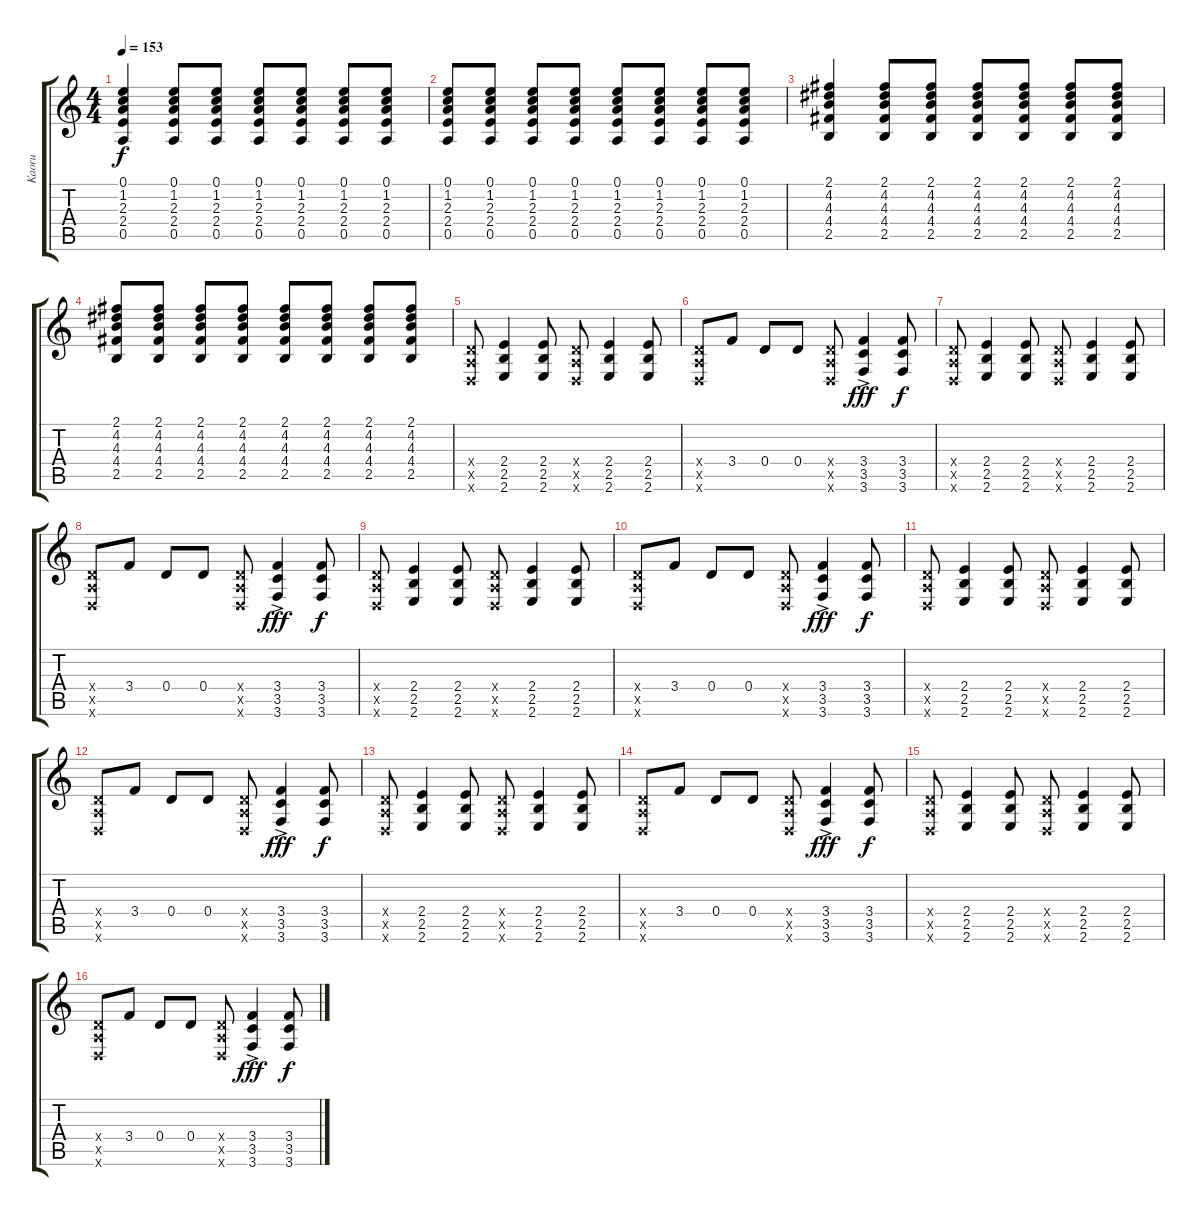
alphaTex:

\track ("Kaoru" "Kaoru") {instrument distortionguitar}
\staff {score tabs}
\tuning (E4 B3 G3 D3 A2 D2) {hide}
\ts (4 4)
\tempo 153
\clef g2
\ks c
(0.1 1.2 2.3 2.4 0.5).4{dy f} (0.1 1.2 2.3 2.4 0.5).8 (0.1 1.2 2.3 2.4 0.5).8 (0.1 1.2 2.3 2.4 0.5).8 (0.1 1.2 2.3 2.4 0.5).8 (0.1 1.2 2.3 2.4 0.5).8 (0.1 1.2 2.3 2.4 0.5).8 |
(0.1 1.2 2.3 2.4 0.5).8 (0.1 1.2 2.3 2.4 0.5).8 (0.1 1.2 2.3 2.4 0.5).8 (0.1 1.2 2.3 2.4 0.5).8 (0.1 1.2 2.3 2.4 0.5).8 (0.1 1.2 2.3 2.4 0.5).8 (0.1 1.2 2.3 2.4 0.5).8 (0.1 1.2 2.3 2.4 0.5).8 |
(2.1 4.2 4.3 4.4 2.5).4 (2.1 4.2 4.3 4.4 2.5).8 (2.1 4.2 4.3 4.4 2.5).8 (2.1 4.2 4.3 4.4 2.5).8 (2.1 4.2 4.3 4.4 2.5).8 (2.1 4.2 4.3 4.4 2.5).8 (2.1 4.2 4.3 4.4 2.5).8 |
(2.1 4.2 4.3 4.4 2.5).8 (2.1 4.2 4.3 4.4 2.5).8 (2.1 4.2 4.3 4.4 2.5).8 (2.1 4.2 4.3 4.4 2.5).8 (2.1 4.2 4.3 4.4 2.5).8 (2.1 4.2 4.3 4.4 2.5).8 (2.1 4.2 4.3 4.4 2.5).8 (2.1 4.2 4.3 4.4 2.5).8 |
(0.4{x} 0.5{x} 0.6{x}).8 (2.4 2.5 2.6).4 (2.4 2.5 2.6).8 (0.4{x} 0.5{x} 0.6{x}).8 (2.4 2.5 2.6).4 (2.4 2.5 2.6).8 |
(0.4{x} 0.5{x} 0.6{x}).8 3.4.8 0.4.8 0.4.8 (0.4{x} 0.5{x} 0.6{x}).8 (3.4{ac} 3.5{ac} 3.6{ac}).4{dy fff} (3.4 3.5 3.6).8{dy f} |
(0.4{x} 0.5{x} 0.6{x}).8 (2.4 2.5 2.6).4 (2.4 2.5 2.6).8 (0.4{x} 0.5{x} 0.6{x}).8 (2.4 2.5 2.6).4 (2.4 2.5 2.6).8 |
(0.4{x} 0.5{x} 0.6{x}).8 3.4.8 0.4.8 0.4.8 (0.4{x} 0.5{x} 0.6{x}).8 (3.4{ac} 3.5{ac} 3.6{ac}).4{dy fff} (3.4 3.5 3.6).8{dy f} |
(0.4{x} 0.5{x} 0.6{x}).8 (2.4 2.5 2.6).4 (2.4 2.5 2.6).8 (0.4{x} 0.5{x} 0.6{x}).8 (2.4 2.5 2.6).4 (2.4 2.5 2.6).8 |
(0.4{x} 0.5{x} 0.6{x}).8 3.4.8 0.4.8 0.4.8 (0.4{x} 0.5{x} 0.6{x}).8 (3.4{ac} 3.5{ac} 3.6{ac}).4{dy fff} (3.4 3.5 3.6).8{dy f} |
(0.4{x} 0.5{x} 0.6{x}).8 (2.4 2.5 2.6).4 (2.4 2.5 2.6).8 (0.4{x} 0.5{x} 0.6{x}).8 (2.4 2.5 2.6).4 (2.4 2.5 2.6).8 |
(0.4{x} 0.5{x} 0.6{x}).8 3.4.8 0.4.8 0.4.8 (0.4{x} 0.5{x} 0.6{x}).8 (3.4{ac} 3.5{ac} 3.6{ac}).4{dy fff} (3.4 3.5 3.6).8{dy f} |
(0.4{x} 0.5{x} 0.6{x}).8 (2.4 2.5 2.6).4 (2.4 2.5 2.6).8 (0.4{x} 0.5{x} 0.6{x}).8 (2.4 2.5 2.6).4 (2.4 2.5 2.6).8 |
(0.4{x} 0.5{x} 0.6{x}).8 3.4.8 0.4.8 0.4.8 (0.4{x} 0.5{x} 0.6{x}).8 (3.4{ac} 3.5{ac} 3.6{ac}).4{dy fff} (3.4 3.5 3.6).8{dy f} |
(0.4{x} 0.5{x} 0.6{x}).8 (2.4 2.5 2.6).4 (2.4 2.5 2.6).8 (0.4{x} 0.5{x} 0.6{x}).8 (2.4 2.5 2.6).4 (2.4 2.5 2.6).8 |
(0.4{x} 0.5{x} 0.6{x}).8 3.4.8 0.4.8 0.4.8 (0.4{x} 0.5{x} 0.6{x}).8 (3.4{ac} 3.5{ac} 3.6{ac}).4{dy fff} (3.4 3.5 3.6).8{dy f}
